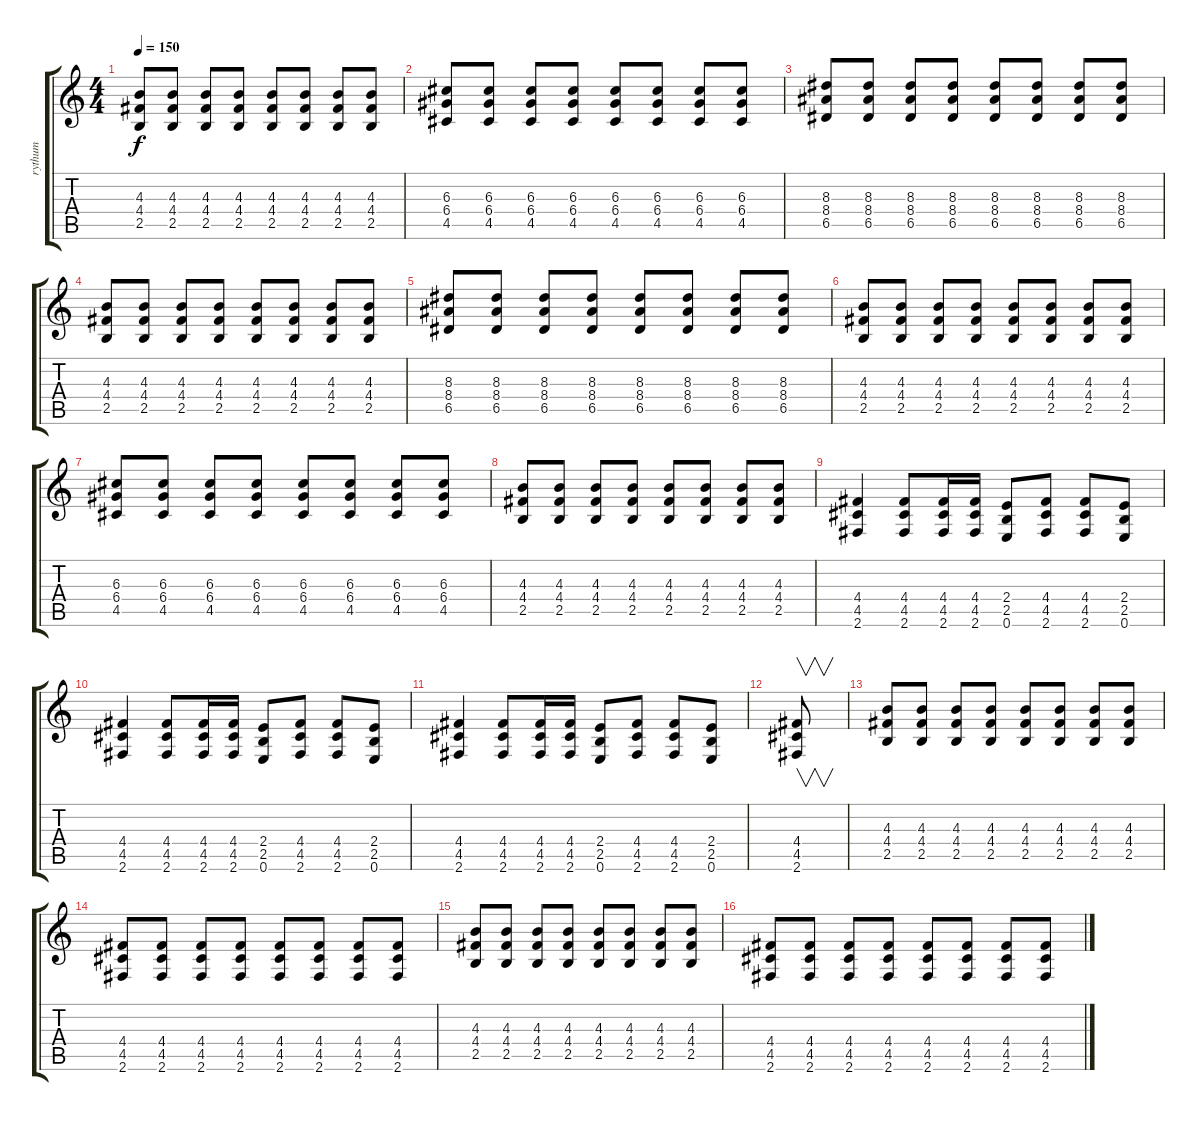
\track ("rythum" "rythum") {instrument distortionguitar}
\staff {score tabs}
\tuning (E4 B3 G3 D3 A2 E2) {hide}
\ts (4 4)
\tempo 150
\clef g2
\ks c
(4.3 4.4 2.5).8{dy f} (4.3 4.4 2.5).8 (4.3 4.4 2.5).8 (4.3 4.4 2.5).8 (4.3 4.4 2.5).8 (4.3 4.4 2.5).8 (4.3 4.4 2.5).8 (4.3 4.4 2.5).8 |
(6.3 6.4 4.5).8 (6.3 6.4 4.5).8 (6.3 6.4 4.5).8 (6.3 6.4 4.5).8 (6.3 6.4 4.5).8 (6.3 6.4 4.5).8 (6.3 6.4 4.5).8 (6.3 6.4 4.5).8 |
(8.3 8.4 6.5).8 (8.3 8.4 6.5).8 (8.3 8.4 6.5).8 (8.3 8.4 6.5).8 (8.3 8.4 6.5).8 (8.3 8.4 6.5).8 (8.3 8.4 6.5).8 (8.3 8.4 6.5).8 |
(4.3 4.4 2.5).8 (4.3 4.4 2.5).8 (4.3 4.4 2.5).8 (4.3 4.4 2.5).8 (4.3 4.4 2.5).8 (4.3 4.4 2.5).8 (4.3 4.4 2.5).8 (4.3 4.4 2.5).8 |
(8.3 8.4 6.5).8 (8.3 8.4 6.5).8 (8.3 8.4 6.5).8 (8.3 8.4 6.5).8 (8.3 8.4 6.5).8 (8.3 8.4 6.5).8 (8.3 8.4 6.5).8 (8.3 8.4 6.5).8 |
(4.3 4.4 2.5).8 (4.3 4.4 2.5).8 (4.3 4.4 2.5).8 (4.3 4.4 2.5).8 (4.3 4.4 2.5).8 (4.3 4.4 2.5).8 (4.3 4.4 2.5).8 (4.3 4.4 2.5).8 |
(6.3 6.4 4.5).8 (6.3 6.4 4.5).8 (6.3 6.4 4.5).8 (6.3 6.4 4.5).8 (6.3 6.4 4.5).8 (6.3 6.4 4.5).8 (6.3 6.4 4.5).8 (6.3 6.4 4.5).8 |
(4.3 4.4 2.5).8 (4.3 4.4 2.5).8 (4.3 4.4 2.5).8 (4.3 4.4 2.5).8 (4.3 4.4 2.5).8 (4.3 4.4 2.5).8 (4.3 4.4 2.5).8 (4.3 4.4 2.5).8 |
(4.4 4.5 2.6).4 (4.4 4.5 2.6).8 (4.4 4.5 2.6).16 (4.4 4.5 2.6).16 (2.4 2.5 0.6).8 (4.4 4.5 2.6).8 (4.4 4.5 2.6).8 (2.4 2.5 0.6).8 |
(4.4 4.5 2.6).4 (4.4 4.5 2.6).8 (4.4 4.5 2.6).16 (4.4 4.5 2.6).16 (2.4 2.5 0.6).8 (4.4 4.5 2.6).8 (4.4 4.5 2.6).8 (2.4 2.5 0.6).8 |
(4.4 4.5 2.6).4 (4.4 4.5 2.6).8 (4.4 4.5 2.6).16 (4.4 4.5 2.6).16 (2.4 2.5 0.6).8 (4.4 4.5 2.6).8 (4.4 4.5 2.6).8 (2.4 2.5 0.6).8 |
(4.4 4.5 2.6).8{v} |
(4.3 4.4 2.5).8 (4.3 4.4 2.5).8 (4.3 4.4 2.5).8 (4.3 4.4 2.5).8 (4.3 4.4 2.5).8 (4.3 4.4 2.5).8 (4.3 4.4 2.5).8 (4.3 4.4 2.5).8 |
(4.4 4.5 2.6).8 (4.4 4.5 2.6).8 (4.4 4.5 2.6).8 (4.4 4.5 2.6).8 (4.4 4.5 2.6).8 (4.4 4.5 2.6).8 (4.4 4.5 2.6).8 (4.4 4.5 2.6).8 |
(4.3 4.4 2.5).8 (4.3 4.4 2.5).8 (4.3 4.4 2.5).8 (4.3 4.4 2.5).8 (4.3 4.4 2.5).8 (4.3 4.4 2.5).8 (4.3 4.4 2.5).8 (4.3 4.4 2.5).8 |
(4.4 4.5 2.6).8 (4.4 4.5 2.6).8 (4.4 4.5 2.6).8 (4.4 4.5 2.6).8 (4.4 4.5 2.6).8 (4.4 4.5 2.6).8 (4.4 4.5 2.6).8 (4.4 4.5 2.6).8
